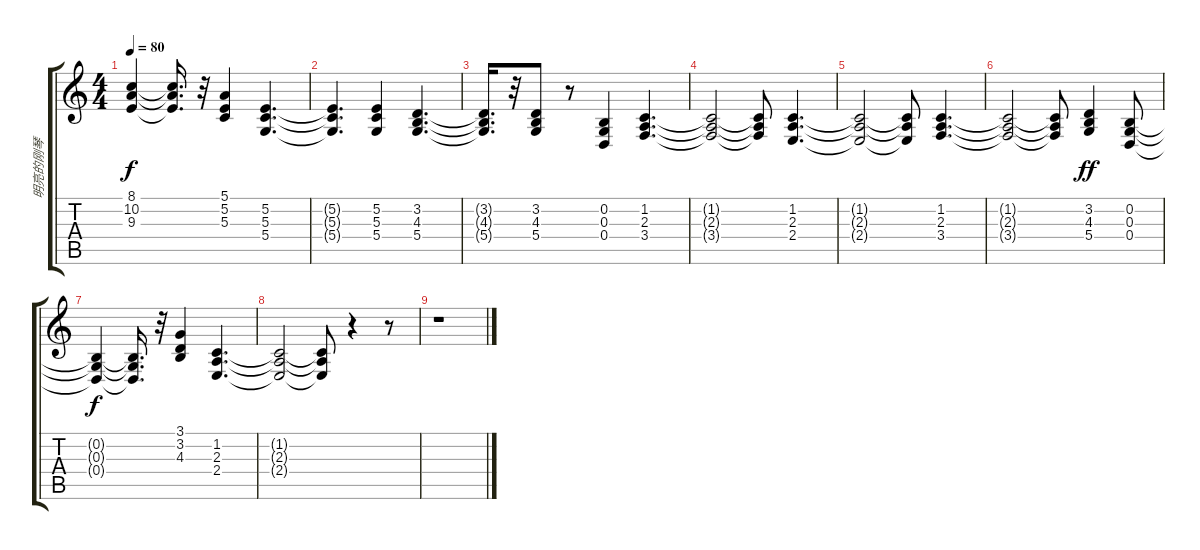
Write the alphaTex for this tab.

\track ("明亮的刚琴 " "明亮的刚琴 ") {instrument brightacousticpiano}
\staff {score tabs}
\tuning (E4 B3 G3 D3 A2 E2) {hide}
\ts (4 4)
\tempo 80
\clef g2
\ks c
(8.1 10.2 9.3).4{dy f} (8.1{t} 10.2{t} 9.3{t}).16{d} r.32 (5.1 5.2 5.3).4 (5.2 5.3 5.4).4{d} |
(5.2{t} 5.3{t} 5.4{t}).4{d} (5.2 5.3 5.4).4 (3.2 4.3 5.4).4{d} |
(3.2{t} 4.3{t} 5.4{t}).16{d} r.32 (3.2 4.3 5.4).8 r.8 (0.2 0.3 0.4).4 (1.2 2.3 3.4).4{d} |
(1.2{t} 2.3{t} 3.4{t}).2 (1.2{t} 2.3{t} 3.4{t}).8 (1.2 2.3 2.4).4{d} |
(1.2{t} 2.3{t} 2.4{t}).2 (1.2{t} 2.3{t} 2.4{t}).8 (1.2 2.3 3.4).4{d} |
(1.2{t} 2.3{t} 3.4{t}).2 (1.2{t} 2.3{t} 3.4{t}).8 (3.2 4.3 5.4).4{dy ff} (0.2 0.3 0.4).8 |
(0.2{t} 0.3{t} 0.4{t}).4{dy f} (0.2{t} 0.3{t} 0.4{t}).16{d} r.32 (3.1 3.2 4.3).4 (1.2 2.3 2.4).4{d} |
(1.2{t} 2.3{t} 2.4{t}).2 (1.2{t} 2.3{t} 2.4{t}).8 r.4 r.8 |
r.1
